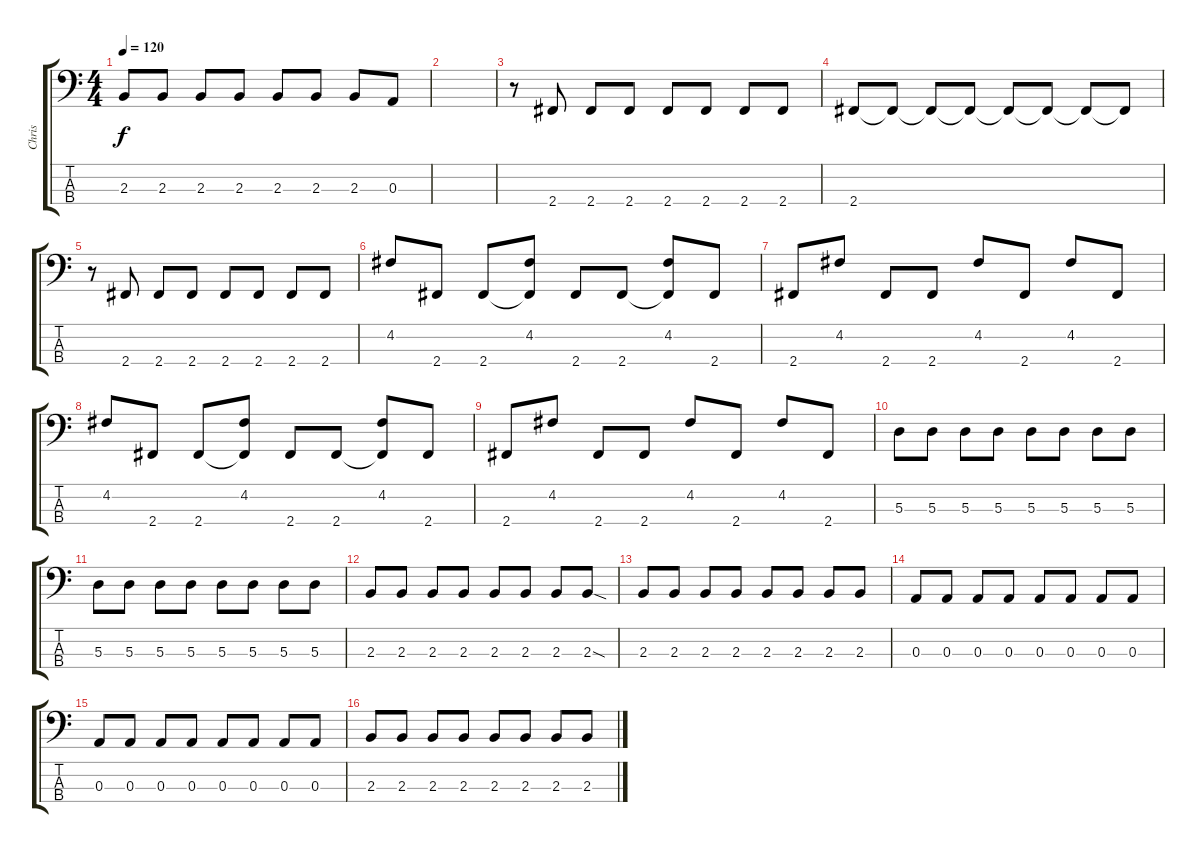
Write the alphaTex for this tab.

\track ("Chris" "Chris") {instrument acousticbass}
\staff {score tabs}
\tuning (G2 D2 A1 E1) {hide}
\ts (4 4)
\tempo 120
\clef f4
\ks c
2.3.8{dy f} 2.3.8 2.3.8 2.3.8 2.3.8 2.3.8 2.3.8 0.3.8 |
|
r.8 2.4.8 2.4.8 2.4.8 2.4.8 2.4.8 2.4.8 2.4.8 |
2.4.8 2.4{t}.8 2.4{t}.8 2.4{t}.8 2.4{t}.8 2.4{t}.8 2.4{t}.8 2.4{t}.8 |
r.8 2.4.8 2.4.8 2.4.8 2.4.8 2.4.8 2.4.8 2.4.8 |
4.2.8 2.4.8 2.4.8 (4.2 2.4{t}).8 2.4.8 2.4.8 (4.2 2.4{t}).8 2.4.8 |
2.4.8 4.2.8 2.4.8 2.4.8 4.2.8 2.4.8 4.2.8 2.4.8 |
4.2.8 2.4.8 2.4.8 (4.2 2.4{t}).8 2.4.8 2.4.8 (4.2 2.4{t}).8 2.4.8 |
2.4.8 4.2.8 2.4.8 2.4.8 4.2.8 2.4.8 4.2.8 2.4.8 |
5.3.8 5.3.8 5.3.8 5.3.8 5.3.8 5.3.8 5.3.8 5.3.8 |
5.3.8 5.3.8 5.3.8 5.3.8 5.3.8 5.3.8 5.3.8 5.3.8 |
2.3.8 2.3.8 2.3.8 2.3.8 2.3.8 2.3.8 2.3.8 2.3{sod}.8 |
2.3.8 2.3.8 2.3.8 2.3.8 2.3.8 2.3.8 2.3.8 2.3.8 |
0.3.8 0.3.8 0.3.8 0.3.8 0.3.8 0.3.8 0.3.8 0.3.8 |
0.3.8 0.3.8 0.3.8 0.3.8 0.3.8 0.3.8 0.3.8 0.3.8 |
2.3.8 2.3.8 2.3.8 2.3.8 2.3.8 2.3.8 2.3.8 2.3.8
